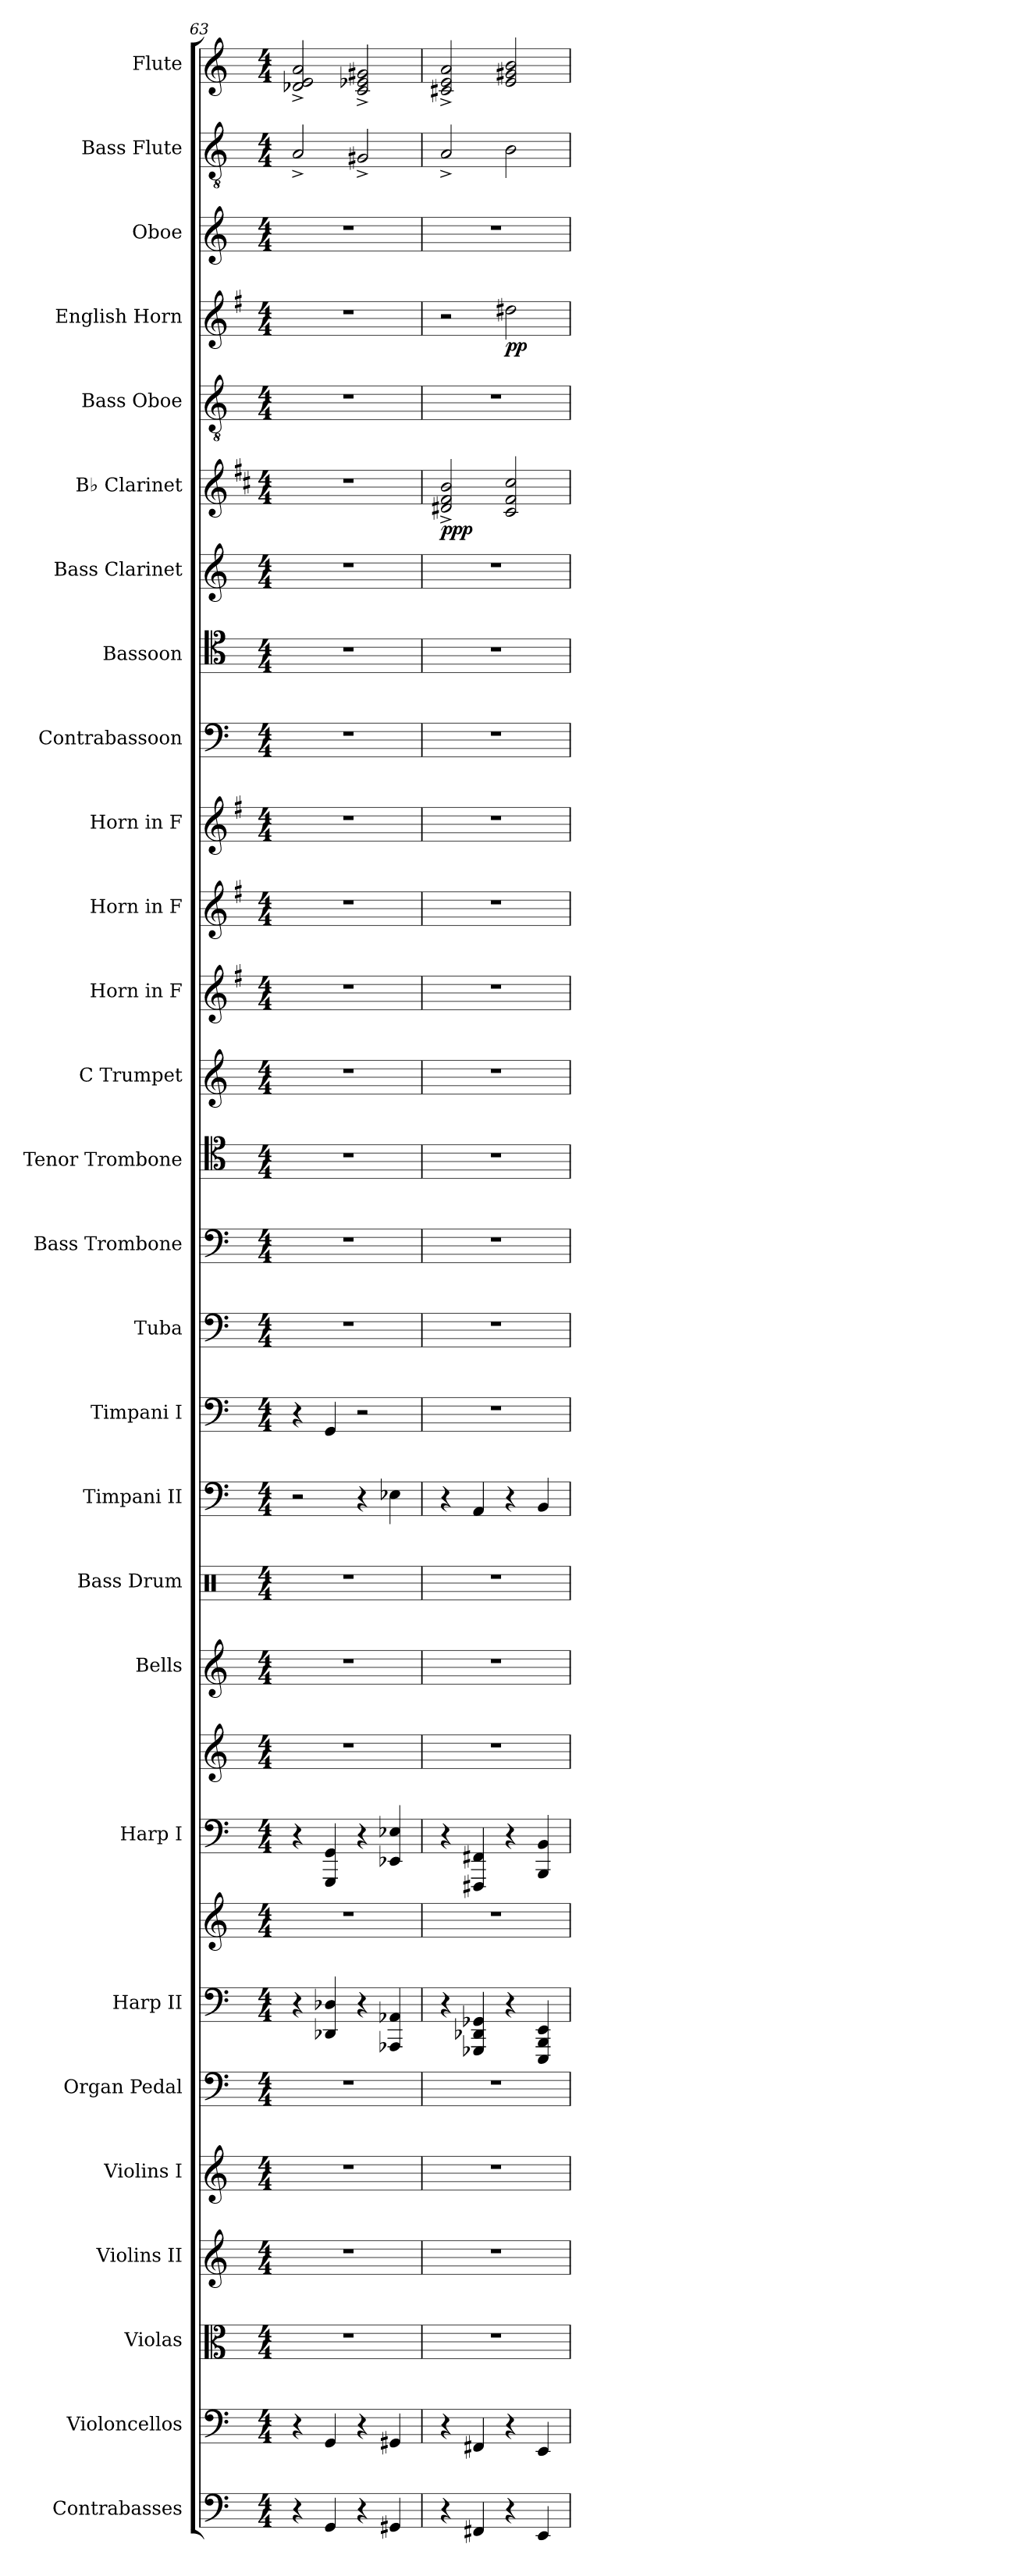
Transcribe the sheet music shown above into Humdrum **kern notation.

**kern	**kern	**kern	**kern	**kern	**kern	**kern	**kern	**kern	**kern	**kern	**kern	**kern	**kern	**kern	**kern	**kern	**kern	**kern	**kern	**kern	**kern	**kern	**kern	**kern	**dynam	**kern	**kern	**dynam	**kern	**kern	**kern
*part28	*part27	*part26	*part25	*part24	*part23	*part22	*part22	*part21	*part21	*part20	*part19	*part18	*part17	*part16	*part15	*part14	*part13	*part12	*part11	*part10	*part9	*part8	*part7	*part6	*part6	*part5	*part4	*part4	*part3	*part2	*part1
*staff30	*staff29	*staff28	*staff27	*staff26	*staff25	*staff24	*staff23	*staff22	*staff21	*staff20	*staff19	*staff18	*staff17	*staff16	*staff15	*staff14	*staff13	*staff12	*staff11	*staff10	*staff9	*staff8	*staff7	*staff6	*staff6	*staff5	*staff4	*staff4	*staff3	*staff2	*staff1
*I"Contrabasses	*I"Violoncellos	*I"Violas	*I"Violins II	*I"Violins I	*I"Organ Pedal	*I"Harp II	*	*I"Harp I	*	*I"Bells	*I"Bass Drum	*I"Timpani II	*I"Timpani I	*I"Tuba	*I"Bass Trombone	*I"Tenor Trombone	*I"C Trumpet	*I"Horn in F	*I"Horn in F	*I"Horn in F	*I"Contrabassoon	*I"Bassoon	*I"Bass Clarinet	*I"B♭ Clarinet	*	*I"Bass Oboe	*I"English Horn	*	*I"Oboe	*I"Bass Flute	*I"Flute
*I'Cb.	*I'Vcs.	*I'Vlas.	*I'Vlns.	*I'Vlns.	*I'Org.	*I'Hrp.	*	*I'Hrp.	*	*	*I'B. Dr.	*I'Timp.	*I'Timp.	*I'Tba.	*I'B. Tbn.	*I'T. Tbn.	*I'C Tpt.	*	*	*	*I'Cbsn.	*I'Bsn.	*I'B. Cl.	*I'B♭ Cl.	*	*	*I'E. Hn.	*	*I'Ob.	*I'B. Fl.	*I'Fl.
*clefF4	*clefF4	*clefC3	*clefG2	*clefG2	*clefF4	*clefF4	*clefG2	*clefF4	*clefG2	*clefG2	*clefX	*clefF4	*clefF4	*clefF4	*clefF4	*clefC4	*clefG2	*clefG2	*clefG2	*clefG2	*clefF4	*clefC4	*clefG2	*clefG2	*	*clefGv2	*clefG2	*	*clefG2	*clefGv2	*clefG2
*ITrd7c12	*	*	*	*	*	*	*	*	*	*	*	*	*	*	*	*	*	*ITrd4c7	*ITrd4c7	*ITrd4c7	*ITrd7c12	*	*ITrd8c14	*ITrd1c2	*	*	*ITrd4c7	*	*	*	*
*k[]	*k[]	*k[]	*k[]	*k[]	*k[]	*k[]	*k[]	*k[]	*k[]	*k[]	*k[]	*k[]	*k[]	*k[]	*k[]	*k[]	*k[]	*k[]	*k[]	*k[]	*k[]	*k[]	*k[]	*k[]	*	*k[]	*k[]	*	*k[]	*k[]	*k[]
*M4/4	*M4/4	*M4/4	*M4/4	*M4/4	*M4/4	*M4/4	*M4/4	*M4/4	*M4/4	*M4/4	*M4/4	*M4/4	*M4/4	*M4/4	*M4/4	*M4/4	*M4/4	*M4/4	*M4/4	*M4/4	*M4/4	*M4/4	*M4/4	*M4/4	*	*M4/4	*M4/4	*	*M4/4	*M4/4	*M4/4
=63	=63	=63	=63	=63	=63	=63	=63	=63	=63	=63	=63	=63	=63	=63	=63	=63	=63	=63	=63	=63	=63	=63	=63	=63	=63	=63	=63	=63	=63	=63	=63
4r	4r	1r	1r	1r	1r	4r	1r	4r	1r	1r	1r	2r	4r	1r	1r	1r	1r	1r	1r	1r	1r	1r	1r	1r	.	1r	1r	.	1r	2A^/	2d-X/^ 2e/^ 2a/^
4GGG/	4GG/	.	.	.	.	4DD-X/ 4D-X/	.	4GGG/ 4GG/	.	.	.	.	4GG/	.	.	.	.	.	.	.	.	.	.	.	.	.	.	.	.	.	.
4r	4r	.	.	.	.	4r	.	4r	.	.	.	4r	2r	.	.	.	.	.	.	.	.	.	.	.	.	.	.	.	.	2G#X^/	2c/^ 2e-X/^ 2g#X/^
4GGG#X/	4GG#X/	.	.	.	.	4AAA-X/ 4AA-X/	.	4EE-X/ 4E-X/	.	.	.	4E-X\	.	.	.	.	.	.	.	.	.	.	.	.	.	.	.	.	.	.	.
=64	=64	=64	=64	=64	=64	=64	=64	=64	=64	=64	=64	=64	=64	=64	=64	=64	=64	=64	=64	=64	=64	=64	=64	=64	=64	=64	=64	=64	=64	=64	=64
!	!	!	!	!	!	!	!	!	!	!	!	!	!	!	!	!	!	!	!	!	!	!	!	!	!LO:DY:b	!	!	!	!	!	!
4r	4r	1r	1r	1r	1r	4r	1r	4r	1r	1r	1r	4r	1r	1r	1r	1r	1r	1r	1r	1r	1r	1r	1r	2c#X/^ 2e/^ 2a/^	ppp	1r	2r	.	1r	2A^/	2c#X/^ 2e/^ 2a/^
4FFF#X/	4FF#X/	.	.	.	.	4GGG-X/ 4DD-X/ 4GG-X/	.	4FFF#X/ 4FF#X/	.	.	.	4AA/	.	.	.	.	.	.	.	.	.	.	.	.	.	.	.	.	.	.	.
!	!	!	!	!	!	!	!	!	!	!	!	!	!	!	!	!	!	!	!	!	!	!	!	!	!	!	!	!LO:DY:b	!	!	!
4r	4r	.	.	.	.	4r	.	4r	.	.	.	4r	.	.	.	.	.	.	.	.	.	.	.	2B/ 2e/ 2b/	.	.	2g#X\	pp	.	2B\	2e/ 2g#X/ 2b/
4EEE/	4EE/	.	.	.	.	4EEE/ 4BBB/ 4EE/	.	4BBB/ 4BB/	.	.	.	4BB/	.	.	.	.	.	.	.	.	.	.	.	.	.	.	.	.	.	.	.
=	=	=	=	=	=	=	=	=	=	=	=	=	=	=	=	=	=	=	=	=	=	=	=	=	=	=	=	=	=	=	=
*-	*-	*-	*-	*-	*-	*-	*-	*-	*-	*-	*-	*-	*-	*-	*-	*-	*-	*-	*-	*-	*-	*-	*-	*-	*-	*-	*-	*-	*-	*-	*-
